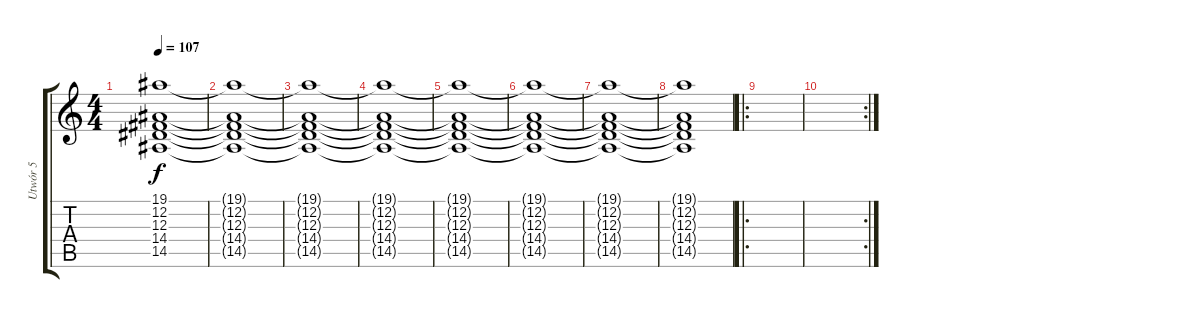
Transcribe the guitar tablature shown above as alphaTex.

\track ("Utwór 5" "Utwór 5") {instrument fx6goblins}
\staff {score tabs}
\tuning (Eb4 Bb3 Gb3 Db3 Ab2 Db2) {hide}
\ts (4 4)
\tempo 107
\clef g2
\ks c
(19.1{t} 12.2{t} 12.3{t} 14.4{t} 14.5{t}).1{dy f} |
(19.1{t} 12.2{t} 12.3{t} 14.4{t} 14.5{t}).1 |
(19.1{t} 12.2{t} 12.3{t} 14.4{t} 14.5{t}).1 |
(19.1{t} 12.2{t} 12.3{t} 14.4{t} 14.5{t}).1 |
(19.1{t} 12.2{t} 12.3{t} 14.4{t} 14.5{t}).1 |
(19.1{t} 12.2{t} 12.3{t} 14.4{t} 14.5{t}).1 |
(19.1{t} 12.2{t} 12.3{t} 14.4{t} 14.5{t}).1 |
(19.1{t} 12.2{t} 12.3{t} 14.4{t} 14.5{t}).1 |
\ro
|
\rc 2
